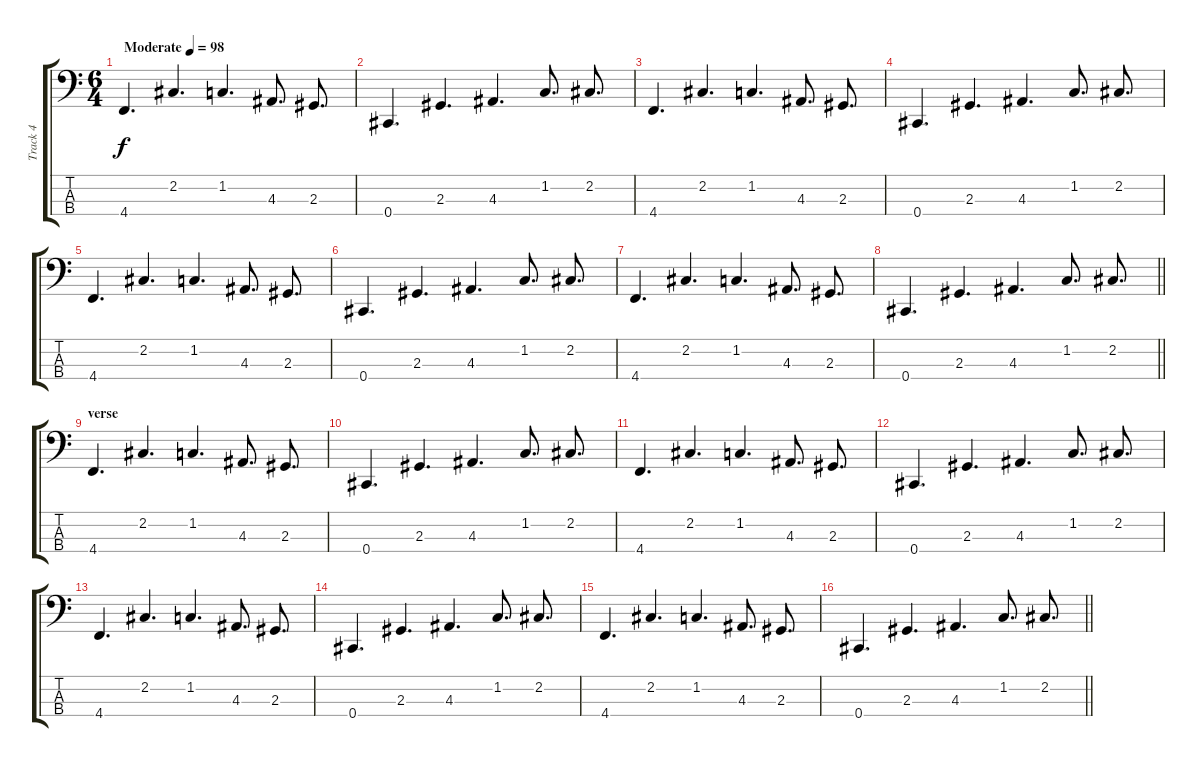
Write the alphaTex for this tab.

\track ("Track 4" "Track 4") {instrument electricbassfinger}
\staff {score tabs}
\tuning (E2 B1 Gb1 Db1) {hide}
\ts (6 4)
\tempo (98 "Moderate")
\clef f4
\ks c
4.4.4{d dy f instrument electricbassfinger} 2.2.4{d} 1.2.4{d} 4.3.8{d} 2.3.8{d} |
0.4.4{d} 2.3.4{d} 4.3.4{d} 1.2.8{d} 2.2.8{d} |
4.4.4{d} 2.2.4{d} 1.2.4{d} 4.3.8{d} 2.3.8{d} |
0.4.4{d} 2.3.4{d} 4.3.4{d} 1.2.8{d} 2.2.8{d} |
4.4.4{d} 2.2.4{d} 1.2.4{d} 4.3.8{d} 2.3.8{d} |
0.4.4{d} 2.3.4{d} 4.3.4{d} 1.2.8{d} 2.2.8{d} |
4.4.4{d} 2.2.4{d} 1.2.4{d} 4.3.8{d} 2.3.8{d} |
\barLineRight lightlight
0.4.4{d} 2.3.4{d} 4.3.4{d} 1.2.8{d} 2.2.8{d} |
\section ("" "verse ")
4.4.4{d} 2.2.4{d} 1.2.4{d} 4.3.8{d} 2.3.8{d} |
0.4.4{d} 2.3.4{d} 4.3.4{d} 1.2.8{d} 2.2.8{d} |
4.4.4{d} 2.2.4{d} 1.2.4{d} 4.3.8{d} 2.3.8{d} |
0.4.4{d} 2.3.4{d} 4.3.4{d} 1.2.8{d} 2.2.8{d} |
4.4.4{d} 2.2.4{d} 1.2.4{d} 4.3.8{d} 2.3.8{d} |
0.4.4{d} 2.3.4{d} 4.3.4{d} 1.2.8{d} 2.2.8{d} |
4.4.4{d} 2.2.4{d} 1.2.4{d} 4.3.8{d} 2.3.8{d} |
\barLineRight lightlight
0.4.4{d} 2.3.4{d} 4.3.4{d} 1.2.8{d} 2.2.8{d}
